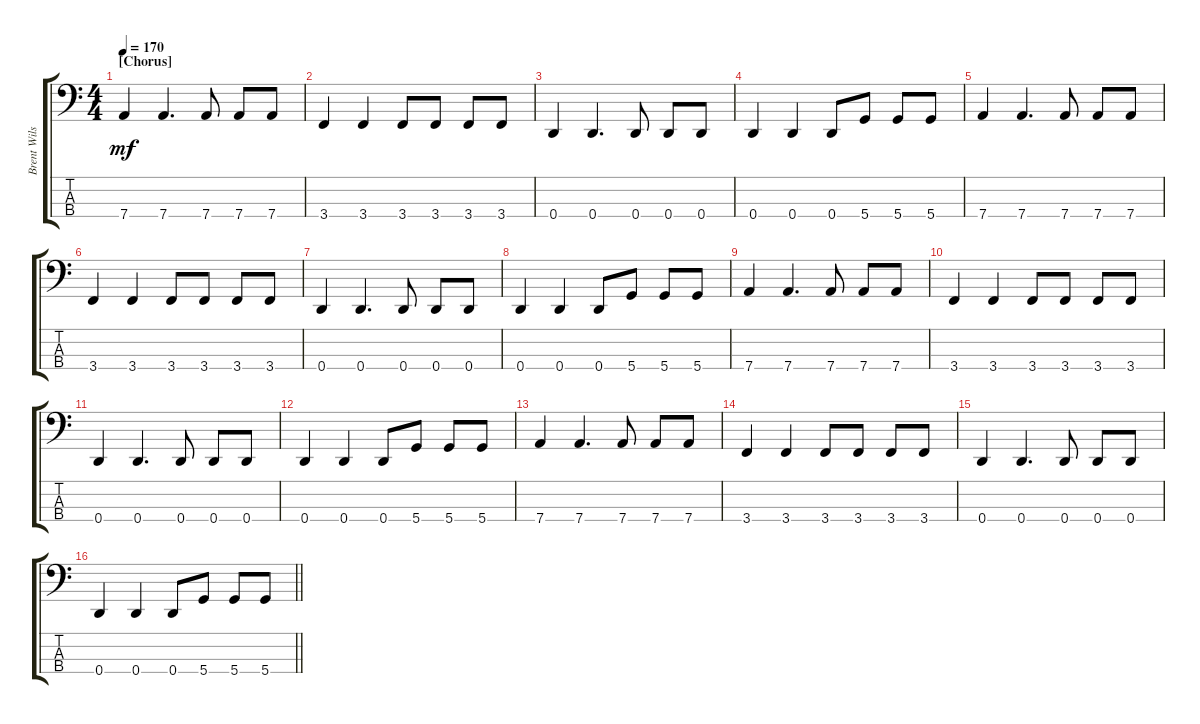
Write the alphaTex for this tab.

\track ("Brent Wilson" "Brent Wils") {instrument electricbassfinger}
\staff {score tabs}
\tuning (G2 D2 A1 D1) {hide}
\ts (4 4)
\section ("" "[Chorus]")
\tempo 170
\clef f4
\ks c
7.4.4{dy mf} 7.4.4{d} 7.4.8 7.4.8 7.4.8 |
3.4.4 3.4.4 3.4.8 3.4.8 3.4.8 3.4.8 |
0.4.4 0.4.4{d} 0.4.8 0.4.8 0.4.8 |
0.4.4 0.4.4 0.4.8 5.4.8 5.4.8 5.4.8 |
7.4.4 7.4.4{d} 7.4.8 7.4.8 7.4.8 |
3.4.4 3.4.4 3.4.8 3.4.8 3.4.8 3.4.8 |
0.4.4 0.4.4{d} 0.4.8 0.4.8 0.4.8 |
0.4.4 0.4.4 0.4.8 5.4.8 5.4.8 5.4.8 |
7.4.4 7.4.4{d} 7.4.8 7.4.8 7.4.8 |
3.4.4 3.4.4 3.4.8 3.4.8 3.4.8 3.4.8 |
0.4.4 0.4.4{d} 0.4.8 0.4.8 0.4.8 |
0.4.4 0.4.4 0.4.8 5.4.8 5.4.8 5.4.8 |
7.4.4 7.4.4{d} 7.4.8 7.4.8 7.4.8 |
3.4.4 3.4.4 3.4.8 3.4.8 3.4.8 3.4.8 |
0.4.4 0.4.4{d} 0.4.8 0.4.8 0.4.8 |
\barLineRight lightlight
0.4.4 0.4.4 0.4.8 5.4.8 5.4.8 5.4.8
